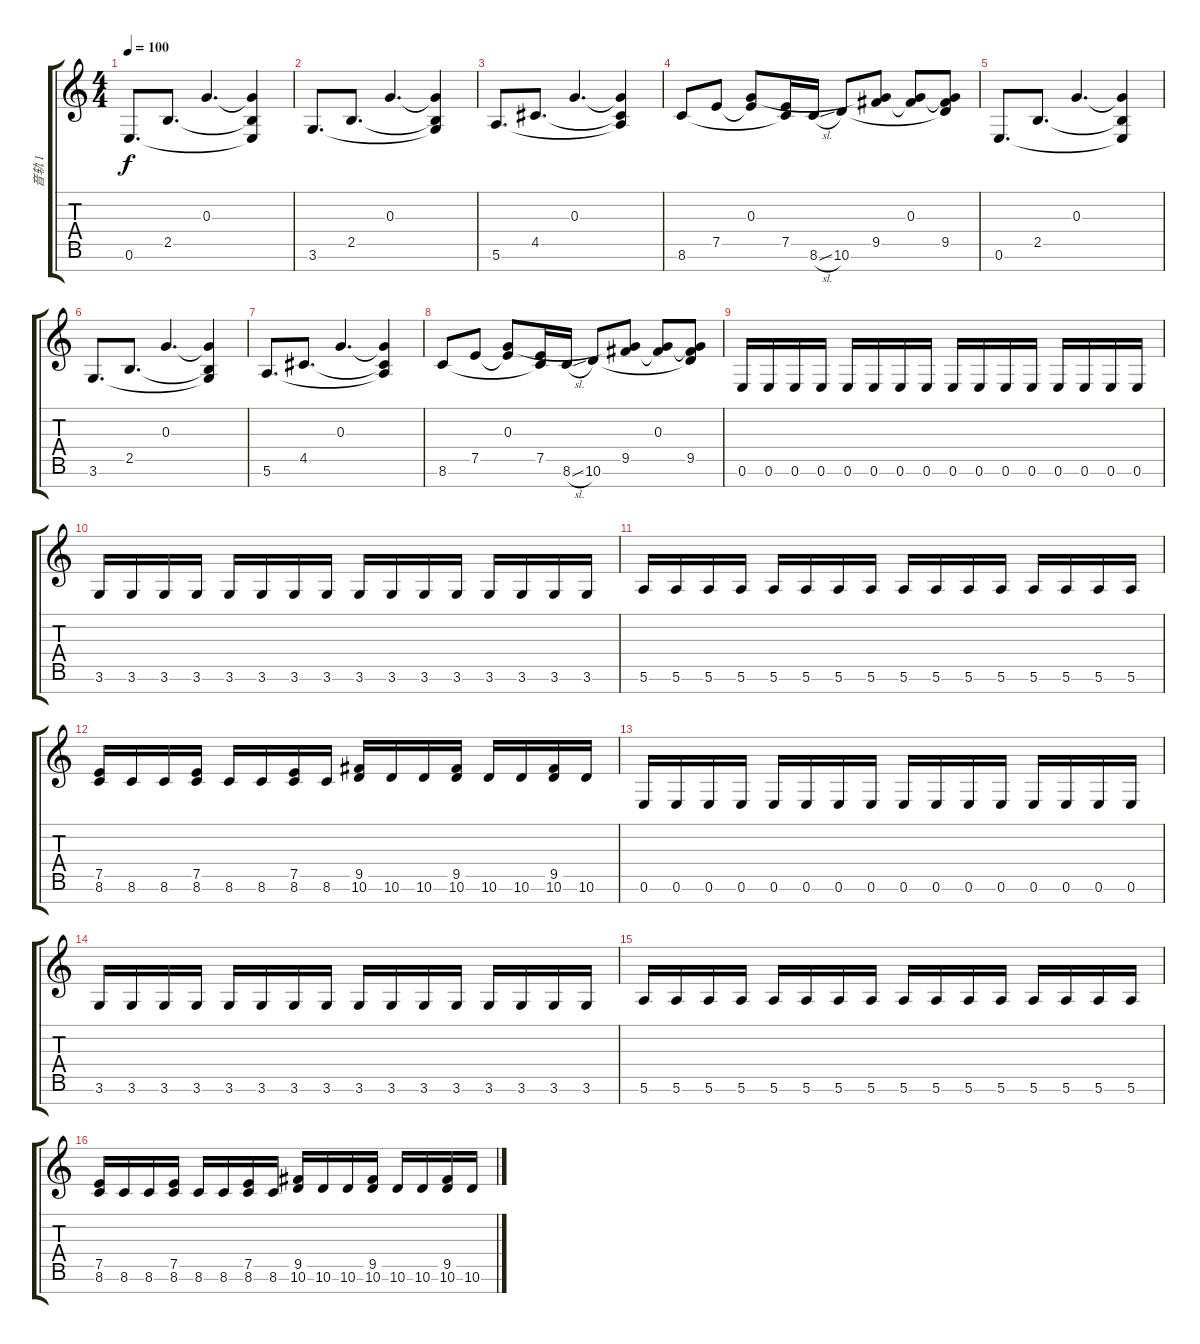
\track ("音轨 1" "音轨 1") {instrument distortionguitar}
\staff {score tabs}
\tuning (E4 B3 G3 D3 A2 E2 B1) {hide}
\ts (4 4)
\tempo 100
\clef g2
\ks c
0.6.8{d dy f} 2.5.8{d} 0.3.4{d} (0.3{t} 2.5{t} 0.6{t}).4 |
3.6.8{d} 2.5.8{d} 0.3.4{d} (0.3{t} 2.5{t} 3.6{t}).4 |
5.6.8{d} 4.5.8{d} 0.3.4{d} (0.3{t} 4.5{t} 5.6{t}).4 |
8.6.8 7.5.8 (0.3 7.5{t}).8 (7.5 8.6{t}).16 8.6{sl}.16 10.6.8 (0.3{t} 9.5).8 (0.3 9.5{t}).8 (0.3{t} 9.5 10.6{t}).8 |
0.6.8{d} 2.5.8{d} 0.3.4{d} (0.3{t} 2.5{t} 0.6{t}).4 |
3.6.8{d} 2.5.8{d} 0.3.4{d} (0.3{t} 2.5{t} 3.6{t}).4 |
5.6.8{d} 4.5.8{d} 0.3.4{d} (0.3{t} 4.5{t} 5.6{t}).4 |
8.6.8 7.5.8 (0.3 7.5{t}).8 (7.5 8.6{t}).16 8.6{sl}.16 10.6.8 (0.3{t} 9.5).8 (0.3 9.5{t}).8 (0.3{t} 9.5 10.6{t}).8 |
0.6.16{volume 16 instrument distortionguitar} 0.6.16 0.6.16 0.6.16 0.6.16 0.6.16 0.6.16 0.6.16 0.6.16 0.6.16 0.6.16 0.6.16 0.6.16 0.6.16 0.6.16 0.6.16 |
3.6.16 3.6.16 3.6.16 3.6.16 3.6.16 3.6.16 3.6.16 3.6.16 3.6.16 3.6.16 3.6.16 3.6.16 3.6.16 3.6.16 3.6.16 3.6.16 |
5.6.16 5.6.16 5.6.16 5.6.16 5.6.16 5.6.16 5.6.16 5.6.16 5.6.16 5.6.16 5.6.16 5.6.16 5.6.16 5.6.16 5.6.16 5.6.16 |
(7.5 8.6).16 8.6.16 8.6.16 (7.5 8.6).16 8.6.16 8.6.16 (7.5 8.6).16 8.6.16 (9.5 10.6).16 10.6.16 10.6.16 (9.5 10.6).16 10.6.16 10.6.16 (9.5 10.6).16 10.6.16 |
0.6.16 0.6.16 0.6.16 0.6.16 0.6.16 0.6.16 0.6.16 0.6.16 0.6.16 0.6.16 0.6.16 0.6.16 0.6.16 0.6.16 0.6.16 0.6.16 |
3.6.16 3.6.16 3.6.16 3.6.16 3.6.16 3.6.16 3.6.16 3.6.16 3.6.16 3.6.16 3.6.16 3.6.16 3.6.16 3.6.16 3.6.16 3.6.16 |
5.6.16 5.6.16 5.6.16 5.6.16 5.6.16 5.6.16 5.6.16 5.6.16 5.6.16 5.6.16 5.6.16 5.6.16 5.6.16 5.6.16 5.6.16 5.6.16 |
(7.5 8.6).16 8.6.16 8.6.16 (7.5 8.6).16 8.6.16 8.6.16 (7.5 8.6).16 8.6.16 (9.5 10.6).16 10.6.16 10.6.16 (9.5 10.6).16 10.6.16 10.6.16 (9.5 10.6).16 10.6.16
